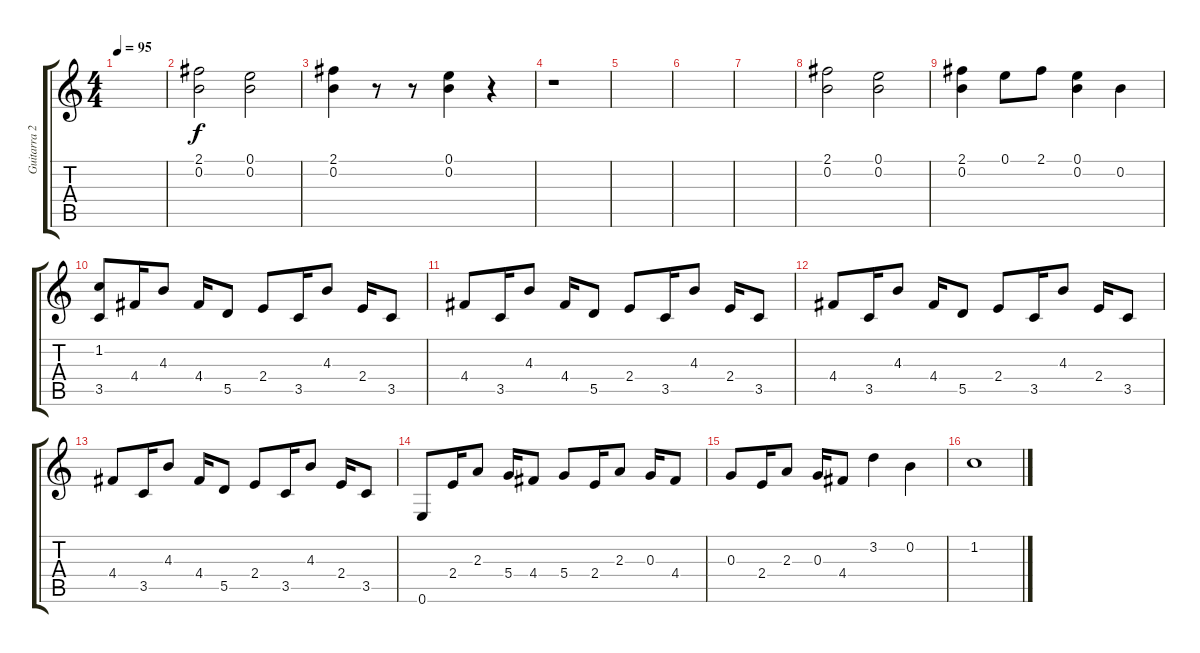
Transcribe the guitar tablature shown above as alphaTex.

\track ("Guitarra 2 - Saúl Hernandéz" "Guitarra 2") {instrument electricguitarclean}
\staff {score tabs}
\tuning (E4 B3 G3 D3 A2 E2) {hide}
\ts (4 4)
\tempo 95
\clef g2
\ks c
|
(2.1 0.2).2 (0.1 0.2).2 |
(2.1 0.2).4 r.8 r.8 (0.1 0.2).4 r.4 |
r.1 |
|
|
|
(2.1 0.2).2 (0.1 0.2).2 |
(2.1 0.2).4 0.1.8 2.1.8 (0.1 0.2).4 0.2.4 |
(1.2 3.5).8 4.4.16 4.3.8 4.4.16 5.5.8 2.4.8 3.5.16 4.3.8 2.4.16 3.5.8 |
4.4.8 3.5.16 4.3.8 4.4.16 5.5.8 2.4.8 3.5.16 4.3.8 2.4.16 3.5.8 |
4.4.8 3.5.16 4.3.8 4.4.16 5.5.8 2.4.8 3.5.16 4.3.8 2.4.16 3.5.8 |
4.4.8 3.5.16 4.3.8 4.4.16 5.5.8 2.4.8 3.5.16 4.3.8 2.4.16 3.5.8 |
0.6.8 2.4.16 2.3.8 5.4.16 4.4.8 5.4.8 2.4.16 2.3.8 0.3.16 4.4.8 |
0.3.8 2.4.16 2.3.8 0.3.16 4.4.8 3.2.4 0.2.4 |
1.2.1
